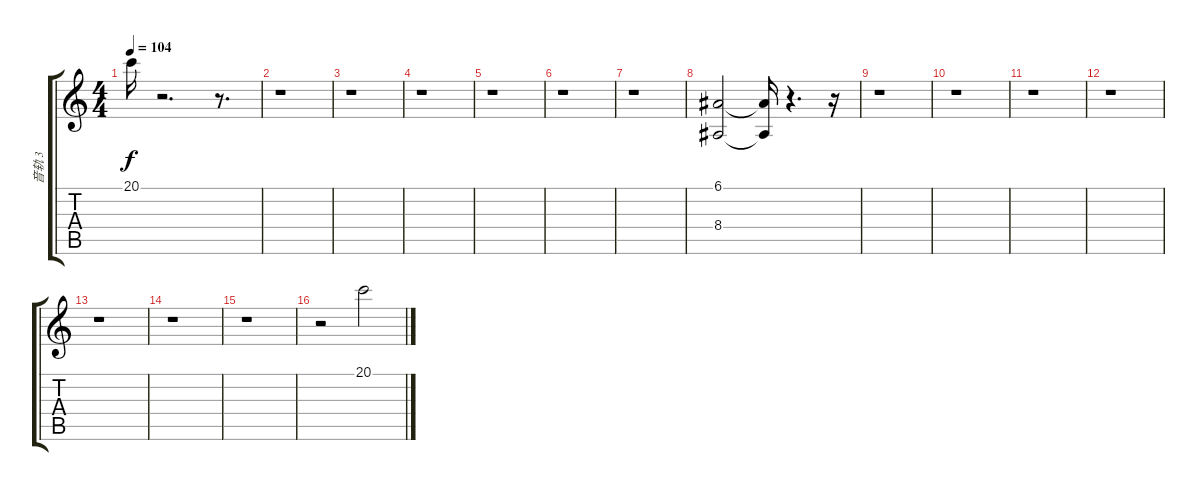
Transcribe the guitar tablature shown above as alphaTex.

\track ("音轨 3" "音轨 3") {instrument pad8sweep}
\staff {score tabs}
\tuning (E4 B3 G3 D3 A2 E2) {hide}
\ts (4 4)
\tempo 104
\clef g2
\ks c
20.1{t}.16{dy f} r.2{d} r.8{d} |
r.1 |
r.1 |
r.1 |
r.1 |
r.1 |
r.1 |
(6.1 8.4).2 (6.1{t} 8.4{t}).16 r.4{d} r.16 |
r.1 |
r.1 |
r.1 |
r.1 |
r.1 |
r.1 |
r.1 |
r.2 20.1.2
